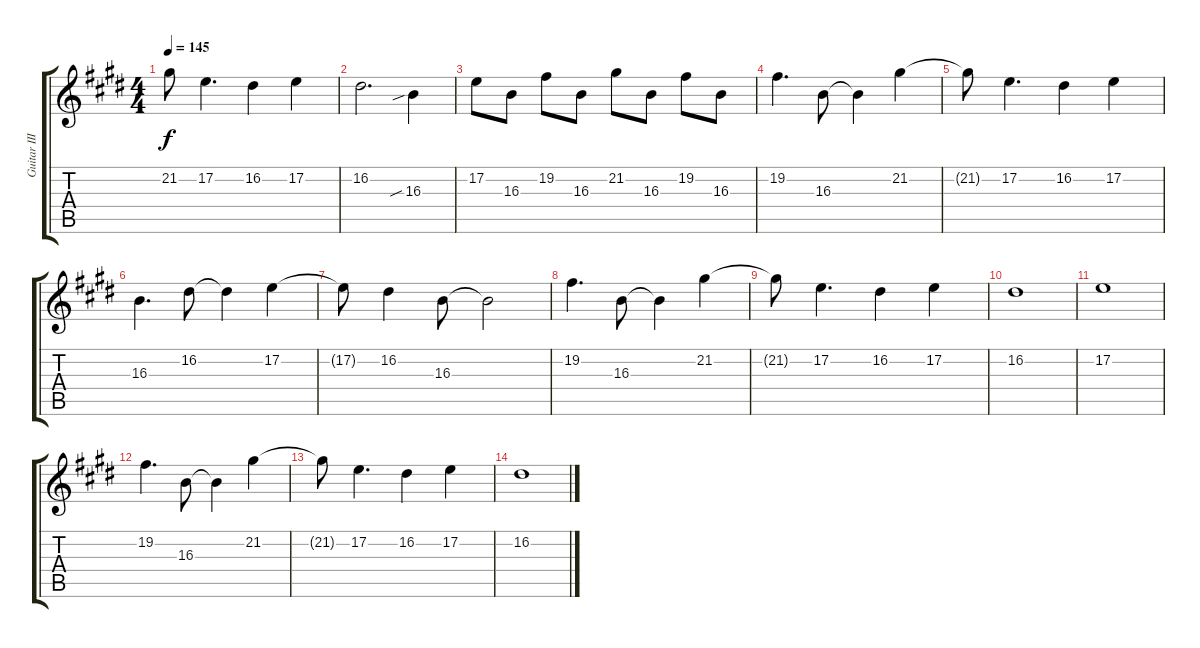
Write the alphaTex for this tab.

\track ("Guitar III" "Guitar III") {instrument fx8scifi}
\staff {score tabs}
\tuning (E4 B3 G3 D3 A2 E2) {hide}
\ts (4 4)
\tempo 145
\clef g2
\ks e
21.2{t}.8{dy f} 17.2.4{d} 16.2.4 17.2.4 |
16.2.2{d} 16.3{sib}.4 |
17.2.8 16.3.8 19.2.8 16.3.8 21.2.8 16.3.8 19.2.8 16.3.8 |
19.2.4{d} 16.3.8 16.3{t}.4 21.2.4 |
21.2{t}.8 17.2.4{d} 16.2.4 17.2.4 |
16.3.4{d} 16.2.8 16.2{t}.4 17.2.4 |
17.2{t}.8 16.2.4 16.3.8 16.3{t}.2 |
19.2.4{d} 16.3.8 16.3{t}.4 21.2.4 |
21.2{t}.8 17.2.4{d} 16.2.4 17.2.4 |
16.2.1 |
17.2.1 |
19.2.4{d} 16.3.8 16.3{t}.4 21.2.4 |
21.2{t}.8 17.2.4{d} 16.2.4 17.2.4 |
16.2.1
